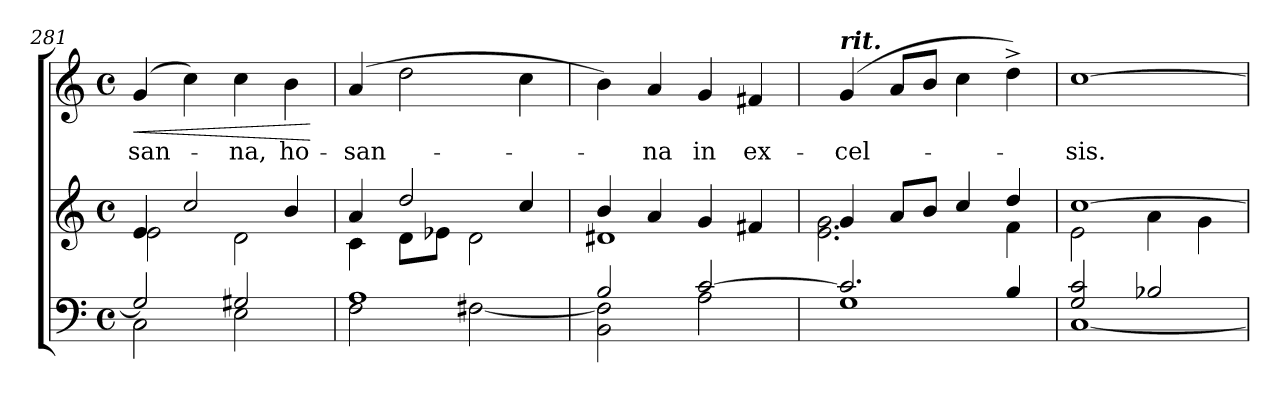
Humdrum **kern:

**kern	**kern	**kern	**text	**dynam
*part2	*part2	*part1	*part1	*part1
*staff3	*staff2	*staff1	*staff1	*staff1
!!LO:LB:g=z
*clefF4	*clefG2	*clefG2	*	*
*k[]	*k[]	*k[]	*	*
*C:	*C:	*C:	*	*
*M4/4	*M4/4	*M4/4	*	*
*met(c)	*met(c)	*met(c)	*	*
=281	=281	=281	=281	=281
*^	*^	*	*	*
!	!	!	!	!	!LO:LY:b	!LO:HP:b
2G/]	2C\	4e/	2e\	(4g/	-san-	<
.	.	2cc/	.	4cc\)	.	.
!	!	!	!	!	!LO:LY:b	!
2G#X/	2E\	.	2d\	4cc\	-na,	.
!	!	!	!	!	!LO:LY:b	!
.	.	4b/	.	4b\	ho-	.
*v	*v	*	*	*	*	*
*	*v	*v	*	*	*
.	.	.	.	[
=282	=282	=282	=282	=282
*^	*^	*	*	*
!	!	!	!	!	!LO:LY:b	!
1A	2F\	4a/	4c\	(4a/	-san-	.
.	.	2dd/	8d\L	2dd\	.	.
.	.	.	8e-X\J	.	.	.
.	[<2F#X\	.	2d\	.	.	.
.	.	4cc/	.	4cc\	.	.
=283	=283	=283	=283	=283	=283	=283
2B/	2BB\ 2F#\]	4b/	1d#X	4b\)	.	.
!	!	!	!	!	!LO:LY:b	!
.	.	4a/	.	4a/	-na	.
!	!	!	!	!	!LO:LY:b	!
[>2c/	2A\	4g/	.	4g/	in	.
!	!	!	!	!	!LO:LY:b	!
.	.	4f#X/	.	4f#X/	ex-	.
=284	=284	=284	=284	=284	=284	=284
!	!	!	!	!LO:TX:a:Bi:t=rit.	!	!
!	!	!	!	!	!LO:LY:b	!
2.c/]	1G	4g/	2.e\ 2.g\	(4g/	-cel-	.
.	.	8a/L	.	8a/L	.	.
.	.	8b/J	.	8b/J	.	.
.	.	4cc/	.	4cc\	.	.
4B/	.	4dd/	4f\	4dd^>\)	.	.
=285	=285	=285	=285	=285	=285	=285
!	!	!	!	!	!LO:LY:b	!
2G/ 2c/	[<1C	[>1cc	2e\	[1cc	-sis.	.
2B-X/	.	.	4a\	.	.	.
.	.	.	4g\	.	.	.
*v	*v	*	*	*	*	*
*	*v	*v	*	*	*
=	=	=	=	=
*-	*-	*-	*-	*-
